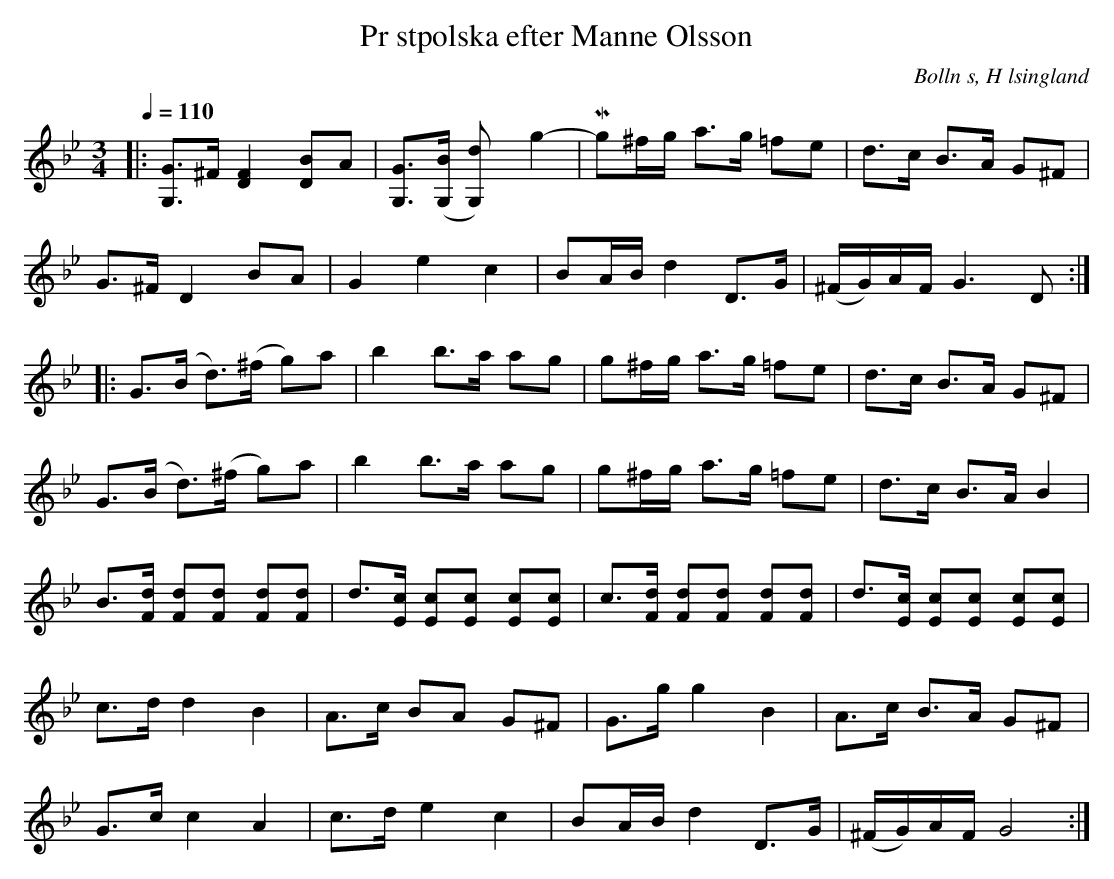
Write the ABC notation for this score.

X:1
T:Pr stpolska efter Manne Olsson
O:Bolln s, H lsingland
M:3/4
L:1/8
Q:1/4=110
K:Gm
|:[G G,]>^F   [F2 D2]       [D B]A         | [G G,]>([B G,]   [d2 G,])      g2-       | Mg^f/g/ a>g =fe | d>c         B>A G^F  |
G>^F   D2       BA         | G2     e2       c2           | BA/B/  d2 D>G  | (^F/G/)A/F/ G3 D  ::
G>(B   d>)(^f   g)a        | b2     b>a      ag         | g^f/g/ a>g =fe | d>c         B>A G^F  |
G>(B   d>)(^f   g)a        | b2     b>a      ag         | g^f/g/ a>g =fe | d>c         B>A B2   |
B>[Fd] [Fd][Fd] [Fd][Fd] | d>[Ec] [Ec][Ec] [Ec][Ec] | \
c>[Fd] [Fd][Fd] [Fd][Fd] | d>[Ec] [Ec][Ec] [Ec][Ec] |
c>d    d2       B2           | A>c    BA       G^F       | G>g    g2 B2     | A>c         B>A G^F  |
G>c    c2       A2           | c>d    e2       c2        | BA/B/  d2 D>G   | (^F/G/)A/F/ G4      :|
